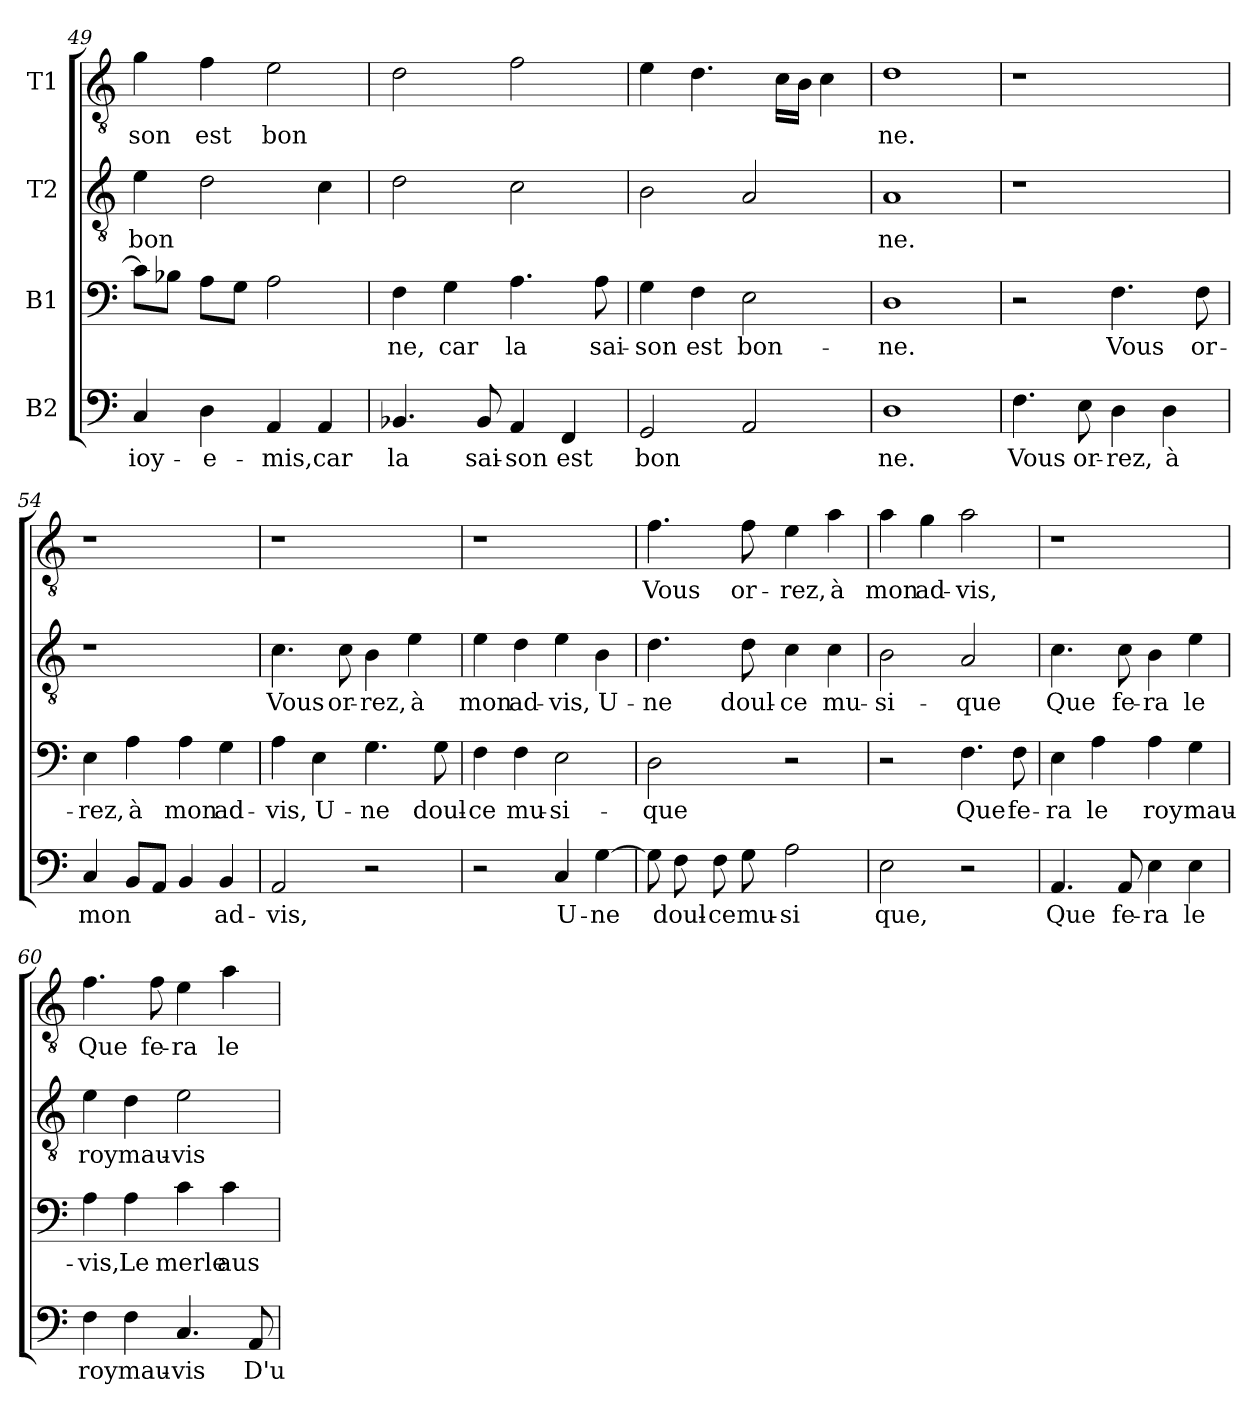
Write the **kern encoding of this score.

**kern	**text	**kern	**text	**kern	**text	**kern	**text
*part4	*part4	*part3	*part3	*part2	*part2	*part1	*part1
*staff4	*staff4	*staff3	*staff3	*staff2	*staff2	*staff1	*staff1
*I"B2	*	*I"B1	*	*I"T2	*	*I"T1	*
*clefF4	*	*clefF4	*	*clefGv2	*	*clefGv2	*
*k[]	*	*k[]	*	*k[]	*	*k[]	*
*C:	*	*C:	*	*C:	*	*C:	*
=49	=49	=49	=49	=49	=49	=49	=49
!	!LO:LY:b:cj	!	!LO:LY:b:cj	!	!LO:LY:b:cj	!	!LO:LY:b:cj
4C/	ioy-	8c\L]	--	4e\	bon-	4g\	-son
!	!	!	!LO:LY:b:cj	!	!	!	!
.	.	8B-X\J	--	.	.	.	.
!	!LO:LY:b:cj	!	!LO:LY:b:cj	!	!LO:LY:b:cj	!	!LO:LY:b:cj
4D\	-e-	8A\L	--	2d\	--	4f\	est
!	!	!	!LO:LY:b:cj	!	!	!	!
.	.	8G\J	--	.	.	.	.
!	!LO:LY:b:cj	!	!LO:LY:b:cj	!	!	!	!LO:LY:b:cj
4AA/	-mis,	2A\	--	.	.	2e\	bon-
!	!LO:LY:b:cj	!	!	!	!LO:LY:b:cj	!	!
4AA/	car	.	.	4c\	--	.	.
=50	=50	=50	=50	=50	=50	=50	=50
!	!LO:LY:b:cj	!	!LO:LY:b:cj	!	!LO:LY:b:cj	!	!LO:LY:b:cj
4.BB-X/	la	4F\	-ne,	2d\	--	2d\	--
!	!	!	!LO:LY:b:cj	!	!	!	!
.	.	4G\	car	.	.	.	.
!	!LO:LY:b:cj	!	!	!	!	!	!
8BB-/	sai-	.	.	.	.	.	.
!	!LO:LY:b:cj	!	!LO:LY:b:cj	!	!LO:LY:b:cj	!	!LO:LY:b:cj
4AA/	-son	4.A\	la	2c\	--	2f\	--
!	!LO:LY:b:cj	!	!	!	!	!	!
4FF/	est	.	.	.	.	.	.
!	!	!	!LO:LY:b:cj	!	!	!	!
.	.	8A\	sai-	.	.	.	.
=51	=51	=51	=51	=51	=51	=51	=51
!	!LO:LY:b:cj	!	!LO:LY:b:cj	!	!LO:LY:b:cj	!	!LO:LY:b:cj
2GG/	bon-	4G\	-son	2B\	--	4e\	--
!	!	!	!LO:LY:b:cj	!	!	!	!LO:LY:b:cj
.	.	4F\	est	.	.	4.d\	--
!	!LO:LY:b:cj	!	!LO:LY:b:cj	!	!LO:LY:b:cj	!	!
2AA/	--	2E\	bon-	2A/	--	.	.
!	!	!	!	!	!	!	!LO:LY:b:cj
.	.	.	.	.	.	16c\L	--
!	!	!	!	!	!	!	!LO:LY:b:cj
.	.	.	.	.	.	16B\J	--
!	!	!	!	!	!	!	!LO:LY:b:cj
.	.	.	.	.	.	4c\	--
=52	=52	=52	=52	=52	=52	=52	=52
!	!LO:LY:b:cj	!	!LO:LY:b:cj	!	!LO:LY:b:cj	!	!LO:LY:b:cj
1D	-ne.	1D	-ne.	1A	-ne.	1d	-ne.
!!LO:LB:g=z
=53!	=53!	=53!	=53!	=53!	=53!	=53!	=53!
!	!LO:LY:b:cj	!	!	!	!	!	!
4.F\	Vous	2r	.	1r	.	1r	.
!	!LO:LY:b:cj	!	!	!	!	!	!
8E\	or-	.	.	.	.	.	.
!	!LO:LY:b:cj	!	!LO:LY:b:cj	!	!	!	!
4D\	-rez,	4.F\	Vous	.	.	.	.
!	!LO:LY:b:cj	!	!	!	!	!	!
4D\	à	.	.	.	.	.	.
!	!	!	!LO:LY:b:cj	!	!	!	!
.	.	8F\	or-	.	.	.	.
=54	=54	=54	=54	=54	=54	=54	=54
!	!LO:LY:b:cj	!	!LO:LY:b:cj	!	!	!	!
4C/	mon-	4E\	-rez,	1r	.	1r	.
!	!LO:LY:b:cj	!	!LO:LY:b:cj	!	!	!	!
8BB/L	--	4A\	à	.	.	.	.
!	!LO:LY:b:cj	!	!	!	!	!	!
8AA/J	--	.	.	.	.	.	.
!	!LO:LY:b:cj	!	!LO:LY:b:cj	!	!	!	!
4BB/	--	4A\	mon	.	.	.	.
!	!LO:LY:b:cj	!	!LO:LY:b:cj	!	!	!	!
4BB/	-ad-	4G\	ad-	.	.	.	.
=55	=55	=55	=55	=55	=55	=55	=55
!	!LO:LY:b:cj	!	!LO:LY:b:cj	!	!LO:LY:b:cj	!	!
2AA/	-vis,	4A\	-vis,	4.c\	Vous	1r	.
!	!	!	!LO:LY:b:cj	!	!	!	!
.	.	4E\	U-	.	.	.	.
!	!	!	!	!	!LO:LY:b:cj	!	!
.	.	.	.	8c\	or-	.	.
!	!	!	!LO:LY:b:cj	!	!LO:LY:b:cj	!	!
2r	.	4.G\	-ne	4B\	-rez,	.	.
!	!	!	!	!	!LO:LY:b:cj	!	!
.	.	.	.	4e\	à	.	.
!	!	!	!LO:LY:b:cj	!	!	!	!
.	.	8G\	doul-	.	.	.	.
=56	=56	=56	=56	=56	=56	=56	=56
!	!	!	!LO:LY:b:cj	!	!LO:LY:b:cj	!	!
2r	.	4F\	-ce	4e\	mon	1r	.
!	!	!	!LO:LY:b:cj	!	!LO:LY:b:cj	!	!
.	.	4F\	mu-	4d\	ad-	.	.
!	!LO:LY:b:cj	!	!LO:LY:b:cj	!	!LO:LY:b:cj	!	!
4C/	U-	2E\	-si-	4e\	-vis,	.	.
!	!LO:LY:b:cj	!	!	!	!LO:LY:b:cj	!	!
[>4G\	-ne	.	.	4B\	U-	.	.
=57	=57	=57	=57	=57	=57	=57	=57
!	!LO:LY:b:cj	!	!LO:LY:b:cj	!	!LO:LY:b:cj	!	!LO:LY:b:cj
8G\]	.	2D\	-que	4.d\	-ne	4.f\	Vous
!	!LO:LY:b:cj	!	!	!	!	!	!
8F\	doul-	.	.	.	.	.	.
!	!LO:LY:b:cj	!	!	!	!	!	!
8F\	-ce	.	.	.	.	.	.
!	!LO:LY:b:cj	!	!	!	!LO:LY:b:cj	!	!LO:LY:b:cj
8G\	mu-	.	.	8d\	doul-	8f\	or-
!	!LO:LY:b:cj	!	!	!	!LO:LY:b:cj	!	!LO:LY:b:cj
2A\	-si	2r	.	4c\	-ce	4e\	-rez,
!	!	!	!	!	!LO:LY:b:cj	!	!LO:LY:b:cj
.	.	.	.	4c\	mu-	4a\	à
!!LO:PB:g=z
=58	=58	=58	=58	=58	=58	=58	=58
!	!LO:LY:b:cj	!	!	!	!LO:LY:b:cj	!	!LO:LY:b:cj
2E\	que,	2r	.	2B\	-si-	4a\	mon
!	!	!	!	!	!	!	!LO:LY:b:cj
.	.	.	.	.	.	4g\	ad-
!	!	!	!LO:LY:b:cj	!	!LO:LY:b:cj	!	!LO:LY:b:cj
2r	.	4.F\	Que	2A/	-que	2a\	-vis,
!	!	!	!LO:LY:b:cj	!	!	!	!
.	.	8F\	fe-	.	.	.	.
=59	=59	=59	=59	=59	=59	=59	=59
!	!LO:LY:b:cj	!	!LO:LY:b:cj	!	!LO:LY:b:cj	!	!
4.AA/	Que	4E\	-ra	4.c\	Que	1r	.
!	!	!	!LO:LY:b:cj	!	!	!	!
.	.	4A\	le	.	.	.	.
!	!LO:LY:b:cj	!	!	!	!LO:LY:b:cj	!	!
8AA/	fe-	.	.	8c\	fe-	.	.
!	!LO:LY:b:cj	!	!LO:LY:b:cj	!	!LO:LY:b:cj	!	!
4E\	-ra	4A\	roy	4B\	-ra	.	.
!	!LO:LY:b:cj	!	!LO:LY:b:cj	!	!LO:LY:b:cj	!	!
4E\	le	4G\	mau-	4e\	le	.	.
=60	=60	=60	=60	=60	=60	=60	=60
!	!LO:LY:b:cj	!	!LO:LY:b:cj	!	!LO:LY:b:cj	!	!LO:LY:b:cj
4F\	roy	4A\	-vis,	4e\	roy	4.f\	Que
!	!LO:LY:b:cj	!	!LO:LY:b:cj	!	!LO:LY:b:cj	!	!
4F\	mau-	4A\	Le	4d\	mau-	.	.
!	!	!	!	!	!	!	!LO:LY:b:cj
.	.	.	.	.	.	8f\	fe-
!	!LO:LY:b:cj	!	!LO:LY:b:cj	!	!LO:LY:b:cj	!	!LO:LY:b:cj
4.C/	-vis	4c\	merle	2e\	-vis	4e\	-ra
!	!	!	!LO:LY:b:cj	!	!	!	!LO:LY:b:cj
.	.	4c\	aus-	.	.	4a\	le
!	!LO:LY:b:cj	!	!	!	!	!	!
8AA/	D'u-	.	.	.	.	.	.
=	=	=	=	=	=	=	=
*-	*-	*-	*-	*-	*-	*-	*-
